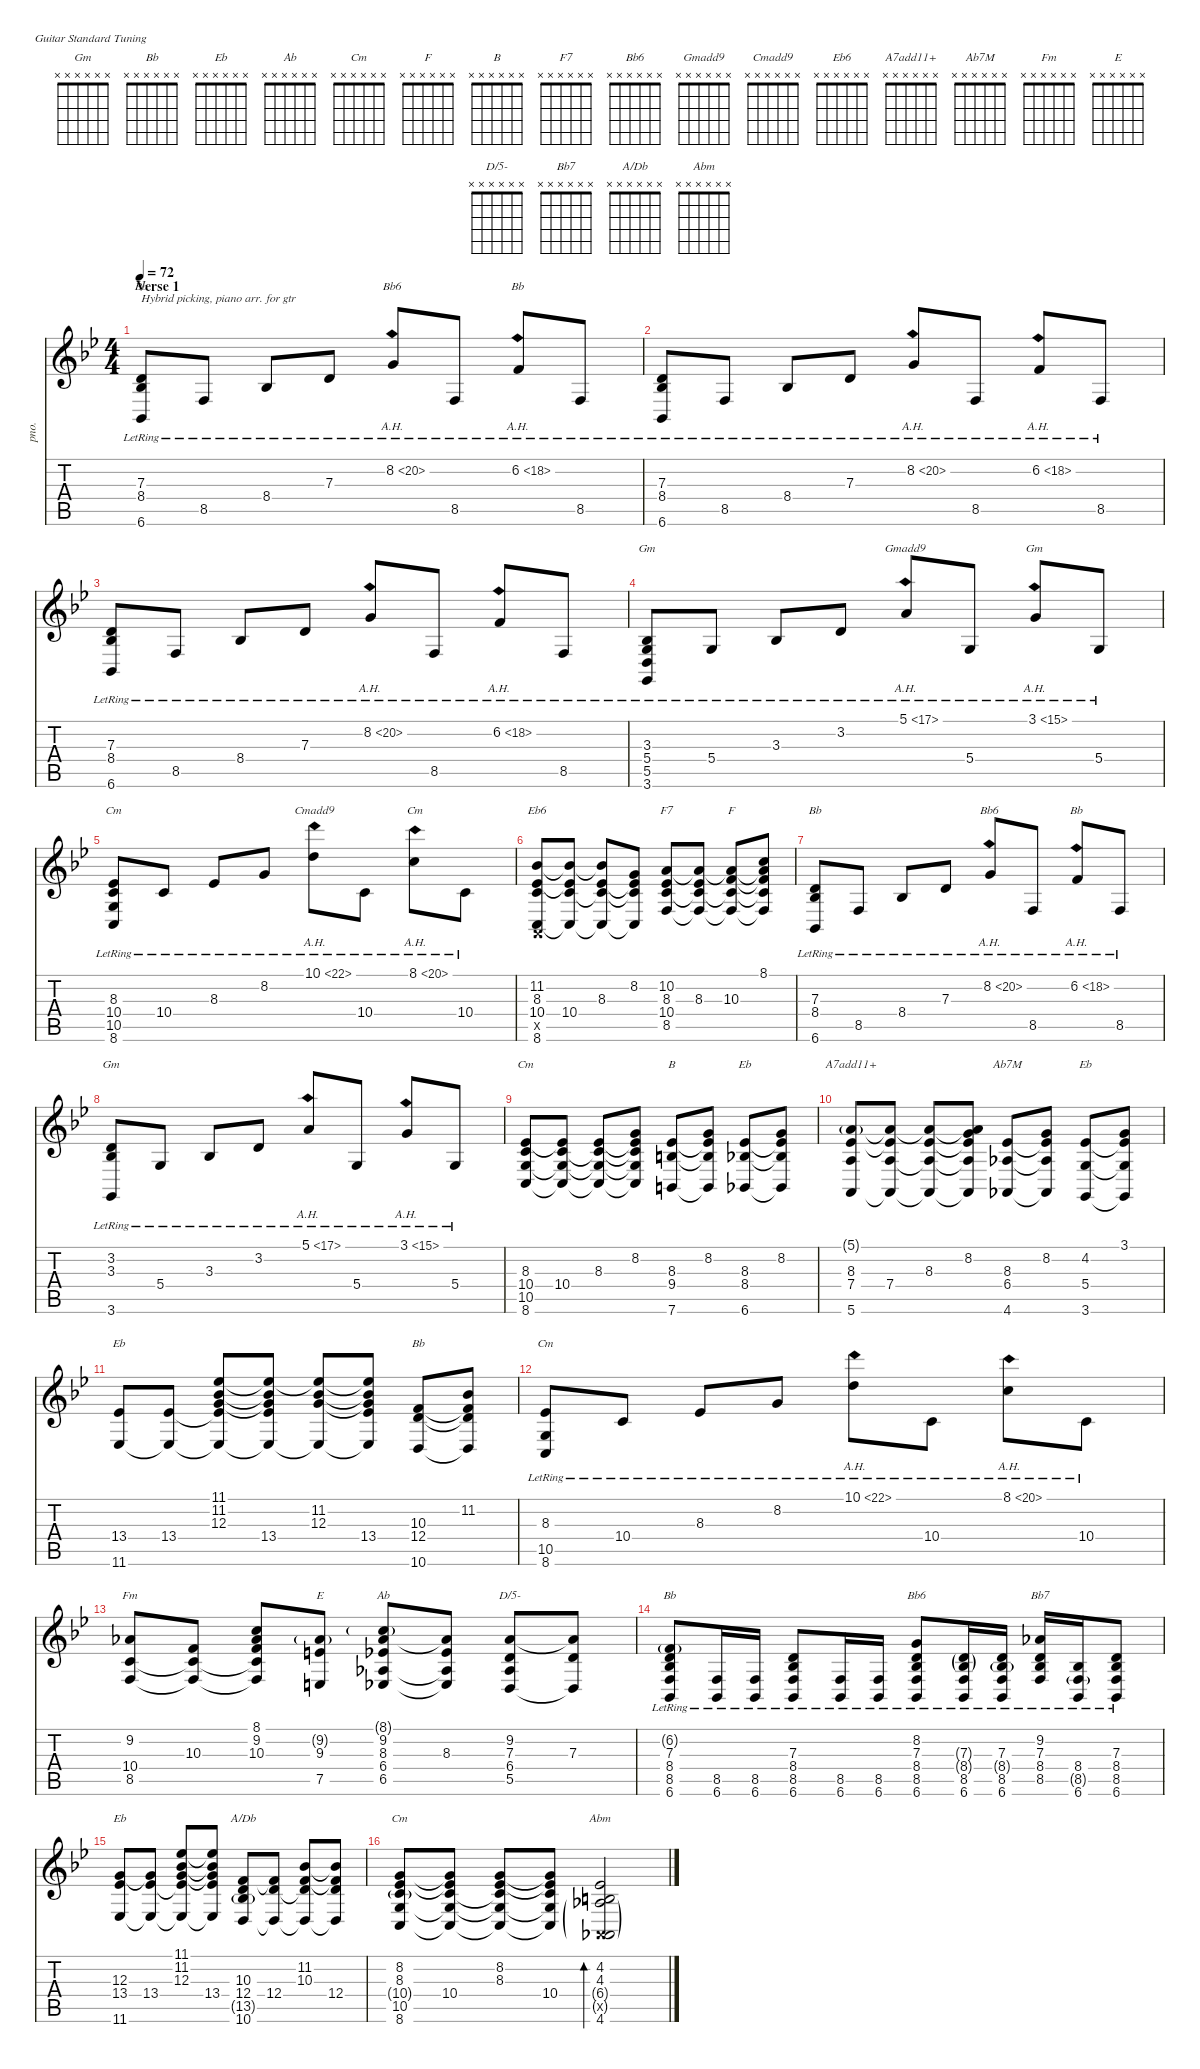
\defaultSystemsLayout 4
\hideDynamics
\bracketExtendMode nobrackets
\otherSystemsTrackNameOrientation horizontal
\track ("Gtr piano adap (optional)" "pno.") {instrument acousticgrandpiano}
\staff {score tabs}
\tuning (E4 B3 G3 D3 A2 E2)
\chord ("Gm" x x x x x x)
\chord ("Bb" x x x x x x)
\chord ("Eb" x x x x x x)
\chord ("Ab" x x x x x x)
\chord ("Cm" x x x x x x)
\chord ("F" x x x x x x)
\chord ("B" x x x x x x)
\chord ("F7" x x x x x x)
\chord ("Bb6" x x x x x x)
\chord ("Gmadd9" x x x x x x)
\chord ("Cmadd9" x x x x x x)
\chord ("Eb6" x x x x x x)
\chord ("A7add11+" x x x x x x)
\chord ("Ab7M" x x x x x x)
\chord ("Fm" x x x x x x)
\chord ("E" x x x x x x)
\chord ("D/5-" x x x x x x)
\chord ("Bb7" x x x x x x)
\chord ("A/Db" x x x x x x)
\chord ("Abm" x x x x x x)
\ts (4 4)
\section ("" "Verse 1")
\tempo 72
\clef g2
\ks bb
(7.3{lr acc forcenatural} 8.4{lr acc b} 6.6{lr acc b}).8{ch "Bb" txt "Hybrid picking, piano arr. for gtr" dy f beam Up} 8.5{lr acc forcenatural}.8{beam Up} 8.4{lr acc b}.8{beam Up} 7.3{lr acc forcenatural}.8{beam Up} 8.2{ah 12 lr acc forcenatural}.8{ch "Bb6" beam Up} 8.5{lr acc forcenatural}.8{beam Up} 6.2{ah 12 lr acc forcenatural}.8{ch "Bb" beam Up} 8.5{lr acc forcenatural}.8{beam Up} |
(7.3{lr acc forcenatural} 8.4{lr acc b} 6.6{lr acc b}).8{beam Up} 8.5{lr acc forcenatural}.8{beam Up} 8.4{lr acc b}.8{beam Up} 7.3{lr acc forcenatural}.8{beam Up} 8.2{ah 12 lr acc forcenatural}.8{beam Up} 8.5{lr acc forcenatural}.8{beam Up} 6.2{ah 12 lr acc forcenatural}.8{beam Up} 8.5{lr acc forcenatural}.8{beam Up} |
(7.3{lr acc forcenatural} 8.4{lr acc b} 6.6{lr acc b}).8{beam Up} 8.5{lr acc forcenatural}.8{beam Up} 8.4{lr acc b}.8{beam Up} 7.3{lr acc forcenatural}.8{beam Up} 8.2{ah 12 lr acc forcenatural}.8{beam Up} 8.5{lr acc forcenatural}.8{beam Up} 6.2{ah 12 lr acc forcenatural}.8{beam Up} 8.5{lr acc forcenatural}.8{beam Up} |
(3.3{acc b} 5.4{lr acc forcenatural} 5.5{acc forcenatural} 3.6{acc forcenatural}).8{ch "Gm" beam Up} 5.4{lr acc forcenatural}.8{beam Up} 3.3{lr acc b}.8{beam Up} 3.2{lr acc forcenatural}.8{beam Up} 5.1{ah 12 lr acc forcenatural}.8{ch "Gmadd9" beam Up} 5.4{lr acc forcenatural}.8{beam Up} 3.1{ah 12 lr acc forcenatural}.8{ch "Gm" beam Up} 5.4{lr acc forcenatural}.8{beam Up} |
(8.3{lr acc b} 10.4{lr acc forcenatural} 10.5{lr acc forcenatural} 8.6{lr acc forcenatural}).8{ch "Cm" beam Up} 10.4{lr acc forcenatural}.8{beam Up} 8.3{lr acc b}.8{beam Up} 8.2{lr acc forcenatural}.8{beam Up} 10.1{ah 12 lr acc forcenatural}.8{ch "Cmadd9" beam Down} 10.4{lr acc forcenatural}.8{beam Down} 8.1{ah 12 lr acc forcenatural}.8{ch "Cm" beam Down} 10.4{lr acc forcenatural}.8{beam Down} |
(11.2{acc b} 8.3{acc b} 10.4{acc forcenatural} 0.5{x acc forcenatural} 8.6{acc forcenatural}).8{ch "Eb6" beam Up} (8.3{t acc b} 10.4{acc forcenatural} 11.2{t acc b} 8.6{t acc forcenatural}).8{beam Up} (11.2{t acc b} 8.3{acc b} 10.4{t acc forcenatural} 8.6{t acc forcenatural}).8{beam Up} (8.2{acc forcenatural} 8.3{t acc b} 10.4{t acc forcenatural} 8.6{t acc forcenatural}).8{beam Up} (10.2{acc forcenatural} 8.3{acc b} 10.4{acc forcenatural} 8.5{acc forcenatural}).8{ch "F7" beam Up} (8.3{acc b} 10.2{t acc forcenatural} 10.4{t acc forcenatural} 8.5{t acc forcenatural}).8{beam Up} (10.3{acc forcenatural} 10.2{t acc forcenatural} 10.4{t acc forcenatural} 8.5{t acc forcenatural}).8{ch "F" beam Up} (8.1{acc forcenatural} 10.2{t acc forcenatural} 10.3{t acc forcenatural} 10.4{t acc forcenatural} 8.5{t acc forcenatural}).8{beam Up} |
(7.3{lr acc forcenatural} 8.4{lr acc b} 6.6{lr acc b}).8{ch "Bb" beam Up} 8.5{lr acc forcenatural}.8{beam Up} 8.4{lr acc b}.8{beam Up} 7.3{lr acc forcenatural}.8{beam Up} 8.2{ah 12 lr acc forcenatural}.8{ch "Bb6" beam Up} 8.5{lr acc forcenatural}.8{beam Up} 6.2{ah 12 lr acc forcenatural}.8{ch "Bb" beam Up} 8.5{lr acc forcenatural}.8{beam Up} |
(3.2{lr acc forcenatural} 3.3{lr acc b} 3.6{lr acc forcenatural}).8{ch "Gm" beam Up} 5.4{lr acc forcenatural}.8{beam Up} 3.3{lr acc b}.8{beam Up} 3.2{lr acc forcenatural}.8{beam Up} 5.1{ah 12 lr acc forcenatural}.8{beam Up} 5.4{lr acc forcenatural}.8{beam Up} 3.1{ah 12 lr acc forcenatural}.8{beam Up} 5.4{lr acc forcenatural}.8{beam Up} |
(8.3{acc b} 10.4{acc forcenatural} 10.5{acc forcenatural} 8.6{acc forcenatural}).8{ch "Cm" beam Up} (8.3{t acc b} 10.4{acc forcenatural} 10.5{t acc forcenatural} 8.6{t acc forcenatural}).8{beam Up} (8.3{acc b} 10.4{t acc forcenatural} 10.5{t acc forcenatural} 8.6{t acc forcenatural}).8{beam Up} (8.2{acc forcenatural} 8.3{t acc b} 10.4{t acc forcenatural} 10.5{t acc forcenatural} 8.6{t acc forcenatural}).8{beam Up} (8.3{acc b} 9.4{acc forcenatural} 7.6{acc forcenatural}).8{ch "B" beam Up} (8.2{acc forcenatural} 8.3{t acc b} 9.4{t acc forcenatural} 7.6{t acc forcenatural}).8{beam Up} (8.3{acc b} 8.4{acc b} 6.6{acc b}).8{ch "Eb" beam Up} (8.2{acc forcenatural} 8.3{t acc b} 8.4{t acc b} 6.6{t acc b}).8{beam Up} |
(5.1{g acc forcenatural} 8.3{acc b} 7.4{acc forcenatural} 5.6{acc forcenatural}).8{ch "A7add11+" beam Up} (8.3{t acc b} 7.4{acc forcenatural} 5.1{t acc forcenatural} 5.6{t acc forcenatural}).8{beam Up} (8.3{acc b} 5.1{t acc forcenatural} 7.4{t acc forcenatural} 5.6{t acc forcenatural}).8{beam Up} (5.1{t acc forcenatural} 8.2{acc forcenatural} 8.3{t acc b} 7.4{t acc forcenatural} 5.6{t acc forcenatural}).8{beam Up} (8.3{acc b} 6.4{acc b} 4.6{acc b}).8{ch "Ab7M" beam Up} (8.2{acc forcenatural} 8.3{t acc b} 6.4{t acc b} 4.6{t acc b}).8{beam Up} (4.2{acc b} 5.4{acc forcenatural} 3.6{acc forcenatural}).8{ch "Eb" beam Up} (3.1{acc forcenatural} 4.2{t acc b} 5.4{t acc forcenatural} 3.6{t acc forcenatural}).8{beam Up} |
(13.4{acc b} 11.6{acc b}).8{ch "Eb" beam Up} (13.4{acc b} 11.6{t acc b}).8{beam Up} (11.1{acc b} 11.2{acc b} 12.3{acc forcenatural} 13.4{t acc b} 11.6{t acc b}).8{beam Up} (11.2{t acc b} 12.3{t acc forcenatural} 13.4{acc b} 11.1{t acc b} 11.6{t acc b}).8{beam Up} (11.2{acc b} 12.3{acc forcenatural} 11.1{t acc b} 11.6{t acc b}).8{beam Up} (11.1{t acc b} 11.2{t acc b} 12.3{t acc forcenatural} 13.4{acc b} 11.6{t acc b}).8{beam Up} (10.3{acc forcenatural} 12.4{acc forcenatural} 10.6{acc forcenatural}).8{ch "Bb" beam Up} (11.2{acc b} 10.3{t acc forcenatural} 12.4{t acc forcenatural} 10.6{t acc forcenatural}).8{beam Up} |
(8.3{lr acc b} 10.5{lr acc forcenatural} 8.6{lr acc forcenatural}).8{ch "Cm" beam Up} 10.4{lr acc forcenatural}.8{beam Up} 8.3{lr acc b}.8{beam Up} 8.2{lr acc forcenatural}.8{beam Up} 10.1{ah 12 lr acc forcenatural}.8{beam Down} 10.4{lr acc forcenatural}.8{beam Down} 8.1{ah 12 lr acc forcenatural}.8{beam Down} 10.4{lr acc forcenatural}.8{beam Down} |
(9.2{acc b} 10.4{acc forcenatural} 8.5{acc forcenatural}).8{ch "Fm" beam Up} (10.3{acc forcenatural} 10.4{t acc forcenatural} 8.5{t acc forcenatural}).8{beam Up} (8.1{acc forcenatural} 9.2{acc b} 10.3{acc forcenatural} 10.4{t acc forcenatural} 8.5{t acc forcenatural}).8{beam Up} (9.2{g acc b} 9.3{acc forcenatural} 7.5{acc forcenatural}).8{ch "E" beam Up} (8.1{g acc forcenatural} 9.2{acc b} 8.3{acc b} 6.4{acc b} 6.5{acc b}).8{ch "Ab" beam Up} (9.2{t acc b} 8.3{acc b} 6.4{t acc b} 6.5{t acc b}).8{beam Up} (9.2{acc b} 7.3{acc forcenatural} 6.4{acc b} 5.5{acc forcenatural}).8{ch "D/5-" beam Up} (9.2{t acc b} 7.3{acc forcenatural} 5.5{t acc forcenatural}).8{beam Up} |
(6.2{g lr acc forcenatural} 7.3{lr acc forcenatural} 8.4{lr acc b} 8.5{lr acc forcenatural} 6.6{lr acc b}).8{ch "Bb" beam Up} (8.5{lr acc forcenatural} 6.6{lr acc b}).16{beam Up} (8.5{lr acc forcenatural} 6.6{lr acc b}).16{beam Up} (7.3{lr acc forcenatural} 8.4{lr acc b} 8.5{lr acc forcenatural} 6.6{lr acc b}).8{beam Up} (8.5{lr acc forcenatural} 6.6{lr acc b}).16{beam Up} (8.5{lr acc forcenatural} 6.6{lr acc b}).16{beam Up} (8.2{lr acc forcenatural} 7.3{lr acc forcenatural} 8.4{lr acc b} 8.5{lr acc forcenatural} 6.6{lr acc b}).8{ch "Bb6" beam Up} (7.3{g lr acc forcenatural} 8.4{g lr acc b} 8.5{lr acc forcenatural} 6.6{lr acc b}).16{beam Up} (7.3{lr acc forcenatural} 8.4{g lr acc b} 8.5{lr acc forcenatural} 6.6{lr acc b}).16{beam Up} (9.2{lr acc b} 7.3{lr acc forcenatural} 8.4{lr acc b} 8.5{lr acc forcenatural}).16{ch "Bb7" beam Up} (8.4{lr acc b} 8.5{g lr acc forcenatural} 6.6{lr acc b}).16{beam Up} (7.3{lr acc forcenatural} 8.4{lr acc b} 8.5{lr acc forcenatural} 6.6{lr acc b}).8{beam Up} |
(12.3{acc forcenatural} 13.4{acc b} 11.6{acc b}).8{ch "Eb" beam Up} (12.3{t acc forcenatural} 13.4{acc b} 11.6{t acc b}).8{beam Up} (11.1{acc b} 11.2{acc b} 12.3{acc forcenatural} 13.4{t acc b} 11.6{t acc b}).8{beam Up} (11.1{t acc b} 11.2{t acc b} 12.3{t acc forcenatural} 13.4{acc b} 11.6{t acc b}).8{beam Up} (10.3{acc forcenatural} 12.4{acc forcenatural} 13.5{g acc b} 10.6{acc forcenatural}).8{ch "A/Db" beam Up} (10.3{t acc forcenatural} 12.4{acc forcenatural} 10.6{t acc forcenatural}).8{beam Up} (11.2{acc b} 10.3{acc forcenatural} 12.4{t acc forcenatural} 10.6{t acc forcenatural}).8{beam Up} (11.2{t acc b} 10.3{t acc forcenatural} 12.4{acc forcenatural} 10.6{t acc forcenatural}).8{beam Up} |
(8.2{acc forcenatural} 8.3{acc b} 10.4{g acc forcenatural} 10.5{acc forcenatural} 8.6{acc forcenatural}).8{ch "Cm" beam Up} (8.2{t acc forcenatural} 8.3{t acc b} 10.4{acc forcenatural} 10.5{t acc forcenatural} 8.6{t acc forcenatural}).8{beam Up} (8.2{acc forcenatural} 8.3{acc b} 10.4{t acc forcenatural} 10.5{t acc forcenatural} 8.6{t acc forcenatural}).8{beam Up} (8.2{t acc forcenatural} 8.3{t acc b} 10.4{acc forcenatural} 10.5{t acc forcenatural} 8.6{t acc forcenatural}).8{beam Up} (4.2{acc b} 4.3{acc forcenatural} 6.4{g acc b} 0.5{g x acc forcenatural} 4.6{acc b}).2{bd 120 ch "Abm" beam Up}
